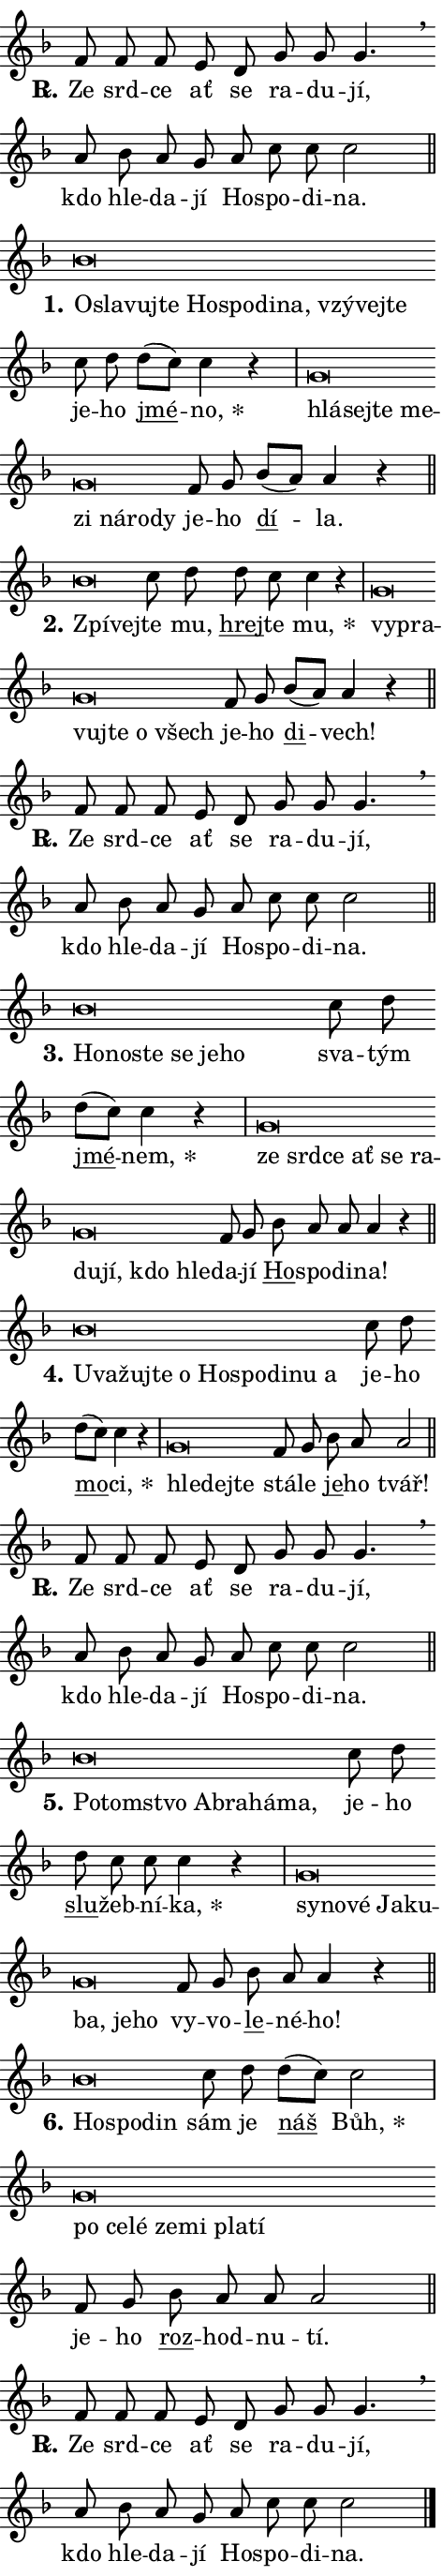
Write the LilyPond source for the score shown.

\version "2.24.0"
\header { tagline = "" }
\paper {
  indent = 0\cm
  top-margin = 0\cm
  right-margin = 0.13\cm % to fit lyric hyphens
  bottom-margin = 0\cm
  left-margin = 0\cm
  paper-width = 8\cm
  page-breaking = #ly:one-page-breaking
  system-system-spacing.basic-distance = #11
  score-system-spacing.basic-distance = #11
  ragged-last = ##f
}


%% Author: Thomas Morley
%% https://lists.gnu.org/archive/html/lilypond-user/2020-05/msg00002.html
#(define (line-position grob)
"Returns position of @var[grob} in current system:
   @code{'start}, if at first time-step
   @code{'end}, if at last time-step
   @code{'middle} otherwise
"
  (let* ((col (ly:item-get-column grob))
         (ln (ly:grob-object col 'left-neighbor))
         (rn (ly:grob-object col 'right-neighbor))
         (col-to-check-left (if (ly:grob? ln) ln col))
         (col-to-check-right (if (ly:grob? rn) rn col))
         (break-dir-left
           (and
             (ly:grob-property col-to-check-left 'non-musical #f)
             (ly:item-break-dir col-to-check-left)))
         (break-dir-right
           (and
             (ly:grob-property col-to-check-right 'non-musical #f)
             (ly:item-break-dir col-to-check-right))))
        (cond ((eqv? 1 break-dir-left) 'start)
              ((eqv? -1 break-dir-right) 'end)
              (else 'middle))))

#(define (tranparent-at-line-position vctor)
  (lambda (grob)
  "Relying on @code{line-position} select the relevant enry from @var{vctor}.
Used to determine transparency,"
    (case (line-position grob)
      ((end) (not (vector-ref vctor 0)))
      ((middle) (not (vector-ref vctor 1)))
      ((start) (not (vector-ref vctor 2))))))

noteHeadBreakVisibility =
#(define-music-function (break-visibility)(vector?)
"Makes @code{NoteHead}s transparent relying on @var{break-visibility}"
#{
  \override NoteHead.transparent =
    #(tranparent-at-line-position break-visibility)
#})

#(define delete-ledgers-for-transparent-note-heads
  (lambda (grob)
    "Reads whether a @code{NoteHead} is transparent.
If so this @code{NoteHead} is removed from @code{'note-heads} from
@var{grob}, which is supposed to be @code{LedgerLineSpanner}.
As a result ledgers are not printed for this @code{NoteHead}"
    (let* ((nhds-array (ly:grob-object grob 'note-heads))
           (nhds-list
             (if (ly:grob-array? nhds-array)
                 (ly:grob-array->list nhds-array)
                 '()))
           ;; Relies on the transparent-property being done before
           ;; Staff.LedgerLineSpanner.after-line-breaking is executed.
           ;; This is fragile ...
           (to-keep
             (remove
               (lambda (nhd)
                 (ly:grob-property nhd 'transparent #f))
               nhds-list)))
      ;; TODO find a better method to iterate over grob-arrays, similiar
      ;; to filter/remove etc for lists
      ;; For now rebuilt from scratch
      (set! (ly:grob-object grob 'note-heads)  '())
      (for-each
        (lambda (nhd)
          (ly:pointer-group-interface::add-grob grob 'note-heads nhd))
        to-keep))))

squashNotes = {
  \override NoteHead.X-extent = #'(-0.2 . 0.2)
  \override NoteHead.Y-extent = #'(-0.75 . 0)
  \override NoteHead.stencil =
    #(lambda (grob)
       (let ((pos (ly:grob-property grob 'staff-position)))
         (begin
           (if (< pos -7) (display "ERROR: Lower brevis then expected\n") (display ""))
           (if (<= pos -6) ly:text-interface::print ly:note-head::print))))
}
unSquashNotes = {
  \revert NoteHead.X-extent
  \revert NoteHead.Y-extent
  \revert NoteHead.stencil
}

hideNotes = \noteHeadBreakVisibility #begin-of-line-visible
unHideNotes = \noteHeadBreakVisibility #all-visible

% work-around for resetting accidentals
% https://lilypond.org/doc/v2.23/Documentation/notation/displaying-rhythms#unmetered-music
cadenzaMeasure = {
  \cadenzaOff
  \partial 1024 s1024
  \cadenzaOn
}

#(define-markup-command (accent layout props text) (markup?)
  "Underline accented syllable"
  (interpret-markup layout props
    #{\markup \override #'(offset . 4.3) \underline { #text }#}))

responsum = \markup \concat {
  "R" \hspace #-1.05 \path #0.1 #'((moveto 0 0.07) (lineto 0.9 0.8)) \hspace #0.05 "."
}

spaceSize = #0.6828661417322834 % exact space size for TeX Gyre Schola

\layout {
  \context {
    \Staff
    \remove "Time_signature_engraver"
    \override LedgerLineSpanner.after-line-breaking = #delete-ledgers-for-transparent-note-heads
  }
  \context {
    \Lyrics {
      \override LyricSpace.minimum-distance = \spaceSize
      \override LyricText.font-name = #"TeX Gyre Schola"
      \override LyricText.font-size = 1
      \override StanzaNumber.font-name = #"TeX Gyre Schola Bold"
      \override StanzaNumber.font-size = 1
    }
  }
  \context {
    \Score 
    \override NoteHead.text =
      #(lambda (grob) 
        (let ((pos (ly:grob-property grob 'staff-position)))
          #{\markup {
            \combine
              \halign #-0.55 \raise #(if (= pos -6) 0 0.5) \override #'(thickness . 2) \draw-line #'(3.2 . 0)
              \musicglyph "noteheads.sM1"
          }#}))
  }
}

% magnetic-lyrics.ily
%
%   written by
%     Jean Abou Samra <jean@abou-samra.fr>
%     Werner Lemberg <wl@gnu.org>
%
%   adapted by
%     Jiri Hon <jiri.hon@gmail.com>
%
% Version 2022-Apr-15

% https://www.mail-archive.com/lilypond-user@gnu.org/msg149350.html

#(define (Left_hyphen_pointer_engraver context)
   "Collect syllable-hyphen-syllable occurrences in lyrics and store
them in properties.  This engraver only looks to the left.  For
example, if the lyrics input is @code{foo -- bar}, it does the
following.

@itemize @bullet
@item
Set the @code{text} property of the @code{LyricHyphen} grob between
@q{foo} and @q{bar} to @code{foo}.

@item
Set the @code{left-hyphen} property of the @code{LyricText} grob with
text @q{foo} to the @code{LyricHyphen} grob between @q{foo} and
@q{bar}.
@end itemize

Use this auxiliary engraver in combination with the
@code{lyric-@/text::@/apply-@/magnetic-@/offset!} hook."
   (let ((hyphen #f)
         (text #f))
     (make-engraver
      (acknowledgers
       ((lyric-syllable-interface engraver grob source-engraver)
        (set! text grob)))
      (end-acknowledgers
       ((lyric-hyphen-interface engraver grob source-engraver)
        ;(when (not (grob::has-interface grob 'lyric-space-interface))
          (set! hyphen grob)));)
      ((stop-translation-timestep engraver)
       (when (and text hyphen)
         (ly:grob-set-object! text 'left-hyphen hyphen))
       (set! text #f)
       (set! hyphen #f)))))

#(define (lyric-text::apply-magnetic-offset! grob)
   "If the space between two syllables is less than the value in
property @code{LyricText@/.details@/.squash-threshold}, move the right
syllable to the left so that it gets concatenated with the left
syllable.

Use this function as a hook for
@code{LyricText@/.after-@/line-@/breaking} if the
@code{Left_@/hyphen_@/pointer_@/engraver} is active."
   (let ((hyphen (ly:grob-object grob 'left-hyphen #f)))
     (when hyphen
       (let ((left-text (ly:spanner-bound hyphen LEFT)))
         (when (grob::has-interface left-text 'lyric-syllable-interface)
           (let* ((common (ly:grob-common-refpoint grob left-text X))
                  (this-x-ext (ly:grob-extent grob common X))
                  (left-x-ext
                   (begin
                     ;; Trigger magnetism for left-text.
                     (ly:grob-property left-text 'after-line-breaking)
                     (ly:grob-extent left-text common X)))
                  ;; `delta` is the gap width between two syllables.
                  (delta (- (interval-start this-x-ext)
                            (interval-end left-x-ext)))
                  (details (ly:grob-property grob 'details))
                  (threshold (assoc-get 'squash-threshold details 0.2)))
             (when (< delta threshold)
               (let* (;; We have to manipulate the input text so that
                      ;; ligatures crossing syllable boundaries are not
                      ;; disabled.  For languages based on the Latin
                      ;; script this is essentially a beautification.
                      ;; However, for non-Western scripts it can be a
                      ;; necessity.
                      (lt (ly:grob-property left-text 'text))
                      (rt (ly:grob-property grob 'text))
                      (is-space (grob::has-interface hyphen 'lyric-space-interface))
                      (space (if is-space " " ""))
                      (extra-delta (if is-space spaceSize 0))
                      ;; Append new syllable.
                      (ltrt-space (if (and (string? lt) (string? rt))
                                (string-append lt space rt)
                                (make-concat-markup (list lt space rt))))
                      ;; Right-align `ltrt` to the right side.
                      (ltrt-space-markup (grob-interpret-markup
                               grob
                               (make-translate-markup
                                (cons (interval-length this-x-ext) 0)
                                (make-right-align-markup ltrt-space)))))
                 (begin
                   ;; Don't print `left-text`.
                   (ly:grob-set-property! left-text 'stencil #f)
                   ;; Set text and stencil (which holds all collected
                   ;; syllables so far) and shift it to the left.
                   (ly:grob-set-property! grob 'text ltrt-space)
                   (ly:grob-set-property! grob 'stencil ltrt-space-markup)
                   (ly:grob-translate-axis! grob (- (- delta extra-delta)) X))))))))))


#(define (lyric-hyphen::displace-bounds-first grob)
   ;; Make very sure this callback isn't triggered too early.
   (let ((left (ly:spanner-bound grob LEFT))
         (right (ly:spanner-bound grob RIGHT)))
     (ly:grob-property left 'after-line-breaking)
     (ly:grob-property right 'after-line-breaking)
     (ly:lyric-hyphen::print grob)))

squashThreshold = #0.4

\layout {
  \context {
    \Lyrics
    \consists #Left_hyphen_pointer_engraver
    \override LyricText.after-line-breaking =
      #lyric-text::apply-magnetic-offset!
    \override LyricHyphen.stencil = #lyric-hyphen::displace-bounds-first
    \override LyricText.details.squash-threshold = \squashThreshold
    \override LyricHyphen.minimum-distance = 0
    \override LyricHyphen.minimum-length = \squashThreshold
  }
}

squashText = \override LyricText.details.squash-threshold = 9999
unSquashText = \override LyricText.details.squash-threshold = \squashThreshold

leftText = \override LyricText.self-alignment-X = #LEFT
unLeftText = \revert LyricText.self-alignment-X

starOffset = #(lambda (grob) 
                (let ((x_offset (ly:self-alignment-interface::aligned-on-x-parent grob)))
                  (if (= x_offset 0) 0 (+ x_offset 1.2))))

star = #(define-music-function (syllable)(string?)
"Append star separator at the end of a syllable"
#{
  \once \override LyricText.X-offset = #starOffset
  \lyricmode { \markup {
    #syllable
    \override #'((font-name . "TeX Gyre Schola Bold")) \hspace #0.2 \lower #0.65 \larger "*"
  } }
#})

starAccent = #(define-music-function (syllable)(string?)
"Append star separator at the end of a syllable and make accent"
#{
  \once \override LyricText.X-offset = #starOffset
  \lyricmode { \markup {
    \accent #syllable
    \override #'((font-name . "TeX Gyre Schola Bold")) \hspace #0.2 \lower #0.65 \larger "*"
  } }
#})

breath = #(define-music-function (syllable)(string?)
"Append breathing indicator at the end of a syllable"
#{
  \lyricmode { \markup { #syllable "+" } }
#})

optionalBreath = #(define-music-function (syllable)(string?)
"Append optional breathing indicator at the end of a syllable"
#{
  \lyricmode { \markup { #syllable "(+)" } }
#})


\score {
    <<
        \new Voice = "melody" { \cadenzaOn \key f \major \relative { f'8 f f e d g g g4. \breathe \bar "" a8 bes a g \bar "" a c c c2 \cadenzaMeasure \bar "||" \break } }
        \new Lyrics \lyricsto "melody" { \lyricmode { \set stanza = \responsum
Ze srd -- ce ať se ra -- du -- jí, kdo hle -- da -- jí Ho -- spo -- di -- na. } }
    >>
    \layout {}
}

\score {
    <<
        \new Voice = "melody" { \cadenzaOn \key f \major \relative { \squashNotes bes'\breve*1/16 \hideNotes \breve*1/16 \bar "" \breve*1/16 \bar "" \breve*1/16 \bar "" \breve*1/16 \bar "" \breve*1/16 \bar "" \breve*1/16 \bar "" \breve*1/16 \bar "" \breve*1/16 \bar "" \breve*1/16 \breve*1/16 \bar "" \unHideNotes \unSquashNotes c8 d \bar "" d[( c)] c4 r \cadenzaMeasure \bar "|" \squashNotes g\breve*1/16 \hideNotes \breve*1/16 \bar "" \breve*1/16 \bar "" \breve*1/16 \bar "" \breve*1/16 \bar "" \breve*1/16 \bar "" \breve*1/16 \breve*1/16 \bar "" \unHideNotes \unSquashNotes f8 g \bar "" bes[( a)] a4 r \cadenzaMeasure \bar "||" \break } }
        \new Lyrics \lyricsto "melody" { \lyricmode { \set stanza = "1."
\leftText O -- \squashText sla -- vuj -- te Ho -- spo -- di -- na, vzý -- vej -- te \unLeftText \unSquashText je -- ho \markup \accent jmé -- \star no, \leftText hlá -- \squashText sej -- te me -- zi ná -- ro -- dy \unLeftText \unSquashText je -- ho \markup \accent dí -- la. } }
    >>
    \layout {}
}

\score {
    <<
        \new Voice = "melody" { \cadenzaOn \key f \major \relative { \squashNotes bes'\breve*1/16 \hideNotes \breve*1/16 \bar "" \unHideNotes \unSquashNotes c8 d \bar "" d c c4 r \cadenzaMeasure \bar "|" \squashNotes g\breve*1/16 \hideNotes \breve*1/16 \bar "" \breve*1/16 \bar "" \breve*1/16 \bar "" \breve*1/16 \breve*1/16 \bar "" \unHideNotes \unSquashNotes f8 g \bar "" bes[( a)] a4 r \cadenzaMeasure \bar "||" \break } }
        \new Lyrics \lyricsto "melody" { \lyricmode { \set stanza = "2."
\leftText Zpí -- \squashText vej -- \unLeftText \unSquashText te mu, \markup \accent hrej -- te \star mu, \leftText vy -- \squashText pra -- vuj -- te o všech \unLeftText \unSquashText je -- ho \markup \accent di -- vech! } }
    >>
    \layout {}
}

\score {
    <<
        \new Voice = "melody" { \cadenzaOn \key f \major \relative { f'8 f f e d g g g4. \breathe \bar "" a8 bes a g \bar "" a c c c2 \cadenzaMeasure \bar "||" \break } }
        \new Lyrics \lyricsto "melody" { \lyricmode { \set stanza = \responsum
Ze srd -- ce ať se ra -- du -- jí, kdo hle -- da -- jí Ho -- spo -- di -- na. } }
    >>
    \layout {}
}

\score {
    <<
        \new Voice = "melody" { \cadenzaOn \key f \major \relative { \squashNotes bes'\breve*1/16 \hideNotes \breve*1/16 \bar "" \breve*1/16 \bar "" \breve*1/16 \bar "" \breve*1/16 \breve*1/16 \bar "" \unHideNotes \unSquashNotes c8 d \bar "" d[( c)] c4 r \cadenzaMeasure \bar "|" \squashNotes g\breve*1/16 \hideNotes \breve*1/16 \bar "" \breve*1/16 \bar "" \breve*1/16 \bar "" \breve*1/16 \bar "" \breve*1/16 \bar "" \breve*1/16 \bar "" \breve*1/16 \bar "" \breve*1/16 \breve*1/16 \bar "" \unHideNotes \unSquashNotes f8 g \bar "" bes a a a4 r \cadenzaMeasure \bar "||" \break } }
        \new Lyrics \lyricsto "melody" { \lyricmode { \set stanza = "3."
\leftText Ho -- \squashText no -- ste se je -- ho \unLeftText \unSquashText sva -- tým \markup \accent jmé -- \star nem, \leftText ze \squashText srd -- ce ať se ra -- du -- jí, kdo hle -- \unLeftText \unSquashText da -- jí \markup \accent Ho -- spo -- di -- na! } }
    >>
    \layout {}
}

\score {
    <<
        \new Voice = "melody" { \cadenzaOn \key f \major \relative { \squashNotes bes'\breve*1/16 \hideNotes \breve*1/16 \bar "" \breve*1/16 \bar "" \breve*1/16 \bar "" \breve*1/16 \bar "" \breve*1/16 \bar "" \breve*1/16 \bar "" \breve*1/16 \bar "" \breve*1/16 \breve*1/16 \bar "" \unHideNotes \unSquashNotes c8 d \bar "" d[( c)] c4 r \cadenzaMeasure \bar "|" \squashNotes g\breve*1/16 \hideNotes \breve*1/16 \breve*1/16 \bar "" \unHideNotes \unSquashNotes f8 g \bar "" bes a a2 \cadenzaMeasure \bar "||" \break } }
        \new Lyrics \lyricsto "melody" { \lyricmode { \set stanza = "4."
\leftText U -- \squashText va -- žuj -- te o Ho -- spo -- di -- nu a \unLeftText \unSquashText je -- ho \markup \accent mo -- \star ci, \leftText hle -- \squashText dej -- te \unLeftText \unSquashText stá -- le \markup \accent je -- ho tvář! } }
    >>
    \layout {}
}

\score {
    <<
        \new Voice = "melody" { \cadenzaOn \key f \major \relative { f'8 f f e d g g g4. \breathe \bar "" a8 bes a g \bar "" a c c c2 \cadenzaMeasure \bar "||" \break } }
        \new Lyrics \lyricsto "melody" { \lyricmode { \set stanza = \responsum
Ze srd -- ce ať se ra -- du -- jí, kdo hle -- da -- jí Ho -- spo -- di -- na. } }
    >>
    \layout {}
}

\score {
    <<
        \new Voice = "melody" { \cadenzaOn \key f \major \relative { \squashNotes bes'\breve*1/16 \hideNotes \breve*1/16 \bar "" \breve*1/16 \bar "" \breve*1/16 \bar "" \breve*1/16 \bar "" \breve*1/16 \breve*1/16 \bar "" \unHideNotes \unSquashNotes c8 d \bar "" d c c c4 r \cadenzaMeasure \bar "|" \squashNotes g\breve*1/16 \hideNotes \breve*1/16 \bar "" \breve*1/16 \bar "" \breve*1/16 \bar "" \breve*1/16 \bar "" \breve*1/16 \bar "" \breve*1/16 \breve*1/16 \bar "" \unHideNotes \unSquashNotes f8 g \bar "" bes a a4 r \cadenzaMeasure \bar "||" \break } }
        \new Lyrics \lyricsto "melody" { \lyricmode { \set stanza = "5."
\leftText Po -- \squashText tom -- stvo Ab -- ra -- há -- ma, \unLeftText \unSquashText je -- ho \markup \accent slu -- žeb -- ní -- \star ka, \leftText sy -- \squashText no -- vé Ja -- ku -- ba, je -- ho \unLeftText \unSquashText vy -- vo -- \markup \accent le -- né -- ho! } }
    >>
    \layout {}
}

\score {
    <<
        \new Voice = "melody" { \cadenzaOn \key f \major \relative { \squashNotes bes'\breve*1/16 \hideNotes \breve*1/16 \breve*1/16 \bar "" \unHideNotes \unSquashNotes c8 d \bar "" d[( c)] c2 \cadenzaMeasure \bar "|" \squashNotes g\breve*1/16 \hideNotes \breve*1/16 \bar "" \breve*1/16 \bar "" \breve*1/16 \bar "" \breve*1/16 \bar "" \breve*1/16 \breve*1/16 \bar "" \unHideNotes \unSquashNotes f8 g \bar "" bes a a a2 \cadenzaMeasure \bar "||" \break } }
        \new Lyrics \lyricsto "melody" { \lyricmode { \set stanza = "6."
\leftText Ho -- \squashText spo -- din \unLeftText \unSquashText sám je \markup \accent náš \star Bůh, \leftText po \squashText ce -- lé ze -- mi pla -- tí \unLeftText \unSquashText je -- ho \markup \accent roz -- hod -- nu -- tí. } }
    >>
    \layout {}
}

\score {
    <<
        \new Voice = "melody" { \cadenzaOn \key f \major \relative { f'8 f f e d g g g4. \breathe \bar "" a8 bes a g \bar "" a c c c2 \cadenzaMeasure \bar "||" \break } \bar "|." }
        \new Lyrics \lyricsto "melody" { \lyricmode { \set stanza = \responsum
Ze srd -- ce ať se ra -- du -- jí, kdo hle -- da -- jí Ho -- spo -- di -- na. } }
    >>
    \layout {}
}
